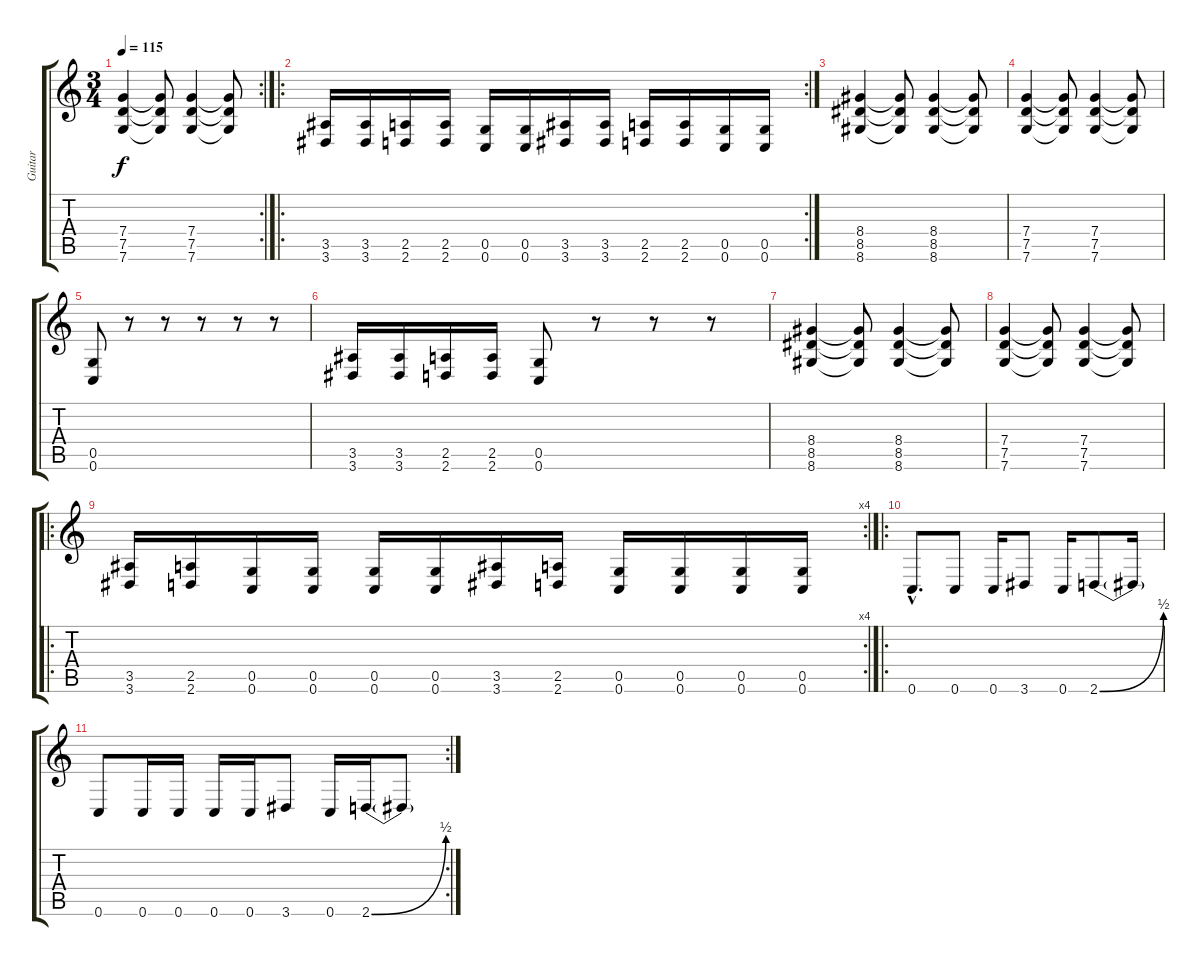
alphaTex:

\track ("Guitar" "Guitar") {instrument electricguitarclean}
\staff {score tabs}
\tuning (D4 A3 F3 C3 G2 C2) {hide}
\rc 2
\ts (3 4)
\tempo 115
\clef g2
\ks c
(7.4 7.5 7.6).4{dy f} (7.4{t} 7.5{t} 7.6{t}).8 (7.4 7.5 7.6).4 (7.4{t} 7.5{t} 7.6{t}).8 |
\ro
\rc 2
(3.5 3.6).16 (3.5 3.6).16 (2.5 2.6).16 (2.5 2.6).16 (0.5 0.6).16 (0.5 0.6).16 (3.5 3.6).16 (3.5 3.6).16 (2.5 2.6).16 (2.5 2.6).16 (0.5 0.6).16 (0.5 0.6).16 |
(8.4 8.5 8.6).4 (8.4{t} 8.5{t} 8.6{t}).8 (8.4 8.5 8.6).4 (8.4{t} 8.5{t} 8.6{t}).8 |
(7.4 7.5 7.6).4 (7.4{t} 7.5{t} 7.6{t}).8 (7.4 7.5 7.6).4 (7.4{t} 7.5{t} 7.6{t}).8 |
(0.5 0.6).8 r.8 r.8 r.8 r.8 r.8 |
(3.5 3.6).16 (3.5 3.6).16 (2.5 2.6).16 (2.5 2.6).16 (0.5 0.6).8 r.8 r.8 r.8 |
(8.4 8.5 8.6).4 (8.4{t} 8.5{t} 8.6{t}).8 (8.4 8.5 8.6).4 (8.4{t} 8.5{t} 8.6{t}).8 |
(7.4 7.5 7.6).4 (7.4{t} 7.5{t} 7.6{t}).8 (7.4 7.5 7.6).4 (7.4{t} 7.5{t} 7.6{t}).8 |
\ro
\rc 4
(3.5 3.6).16 (2.5 2.6).16 (0.5 0.6).16 (0.5 0.6).16 (0.5 0.6).16 (0.5 0.6).16 (3.5 3.6).16 (2.5 2.6).16 (0.5 0.6).16 (0.5 0.6).16 (0.5 0.6).16 (0.5 0.6).16 |
\ro
0.6{hac}.8{d} 0.6.8 0.6.16 3.6.8 0.6.16 2.6{be (bend 0 0 60 2)}.8 2.6{t}.16 |
\rc 2
0.6.8 0.6.16 0.6.16 0.6.16 0.6.16 3.6.8 0.6.16 2.6{be (bend 0 0 60 2)}.16 2.6{t}.8
